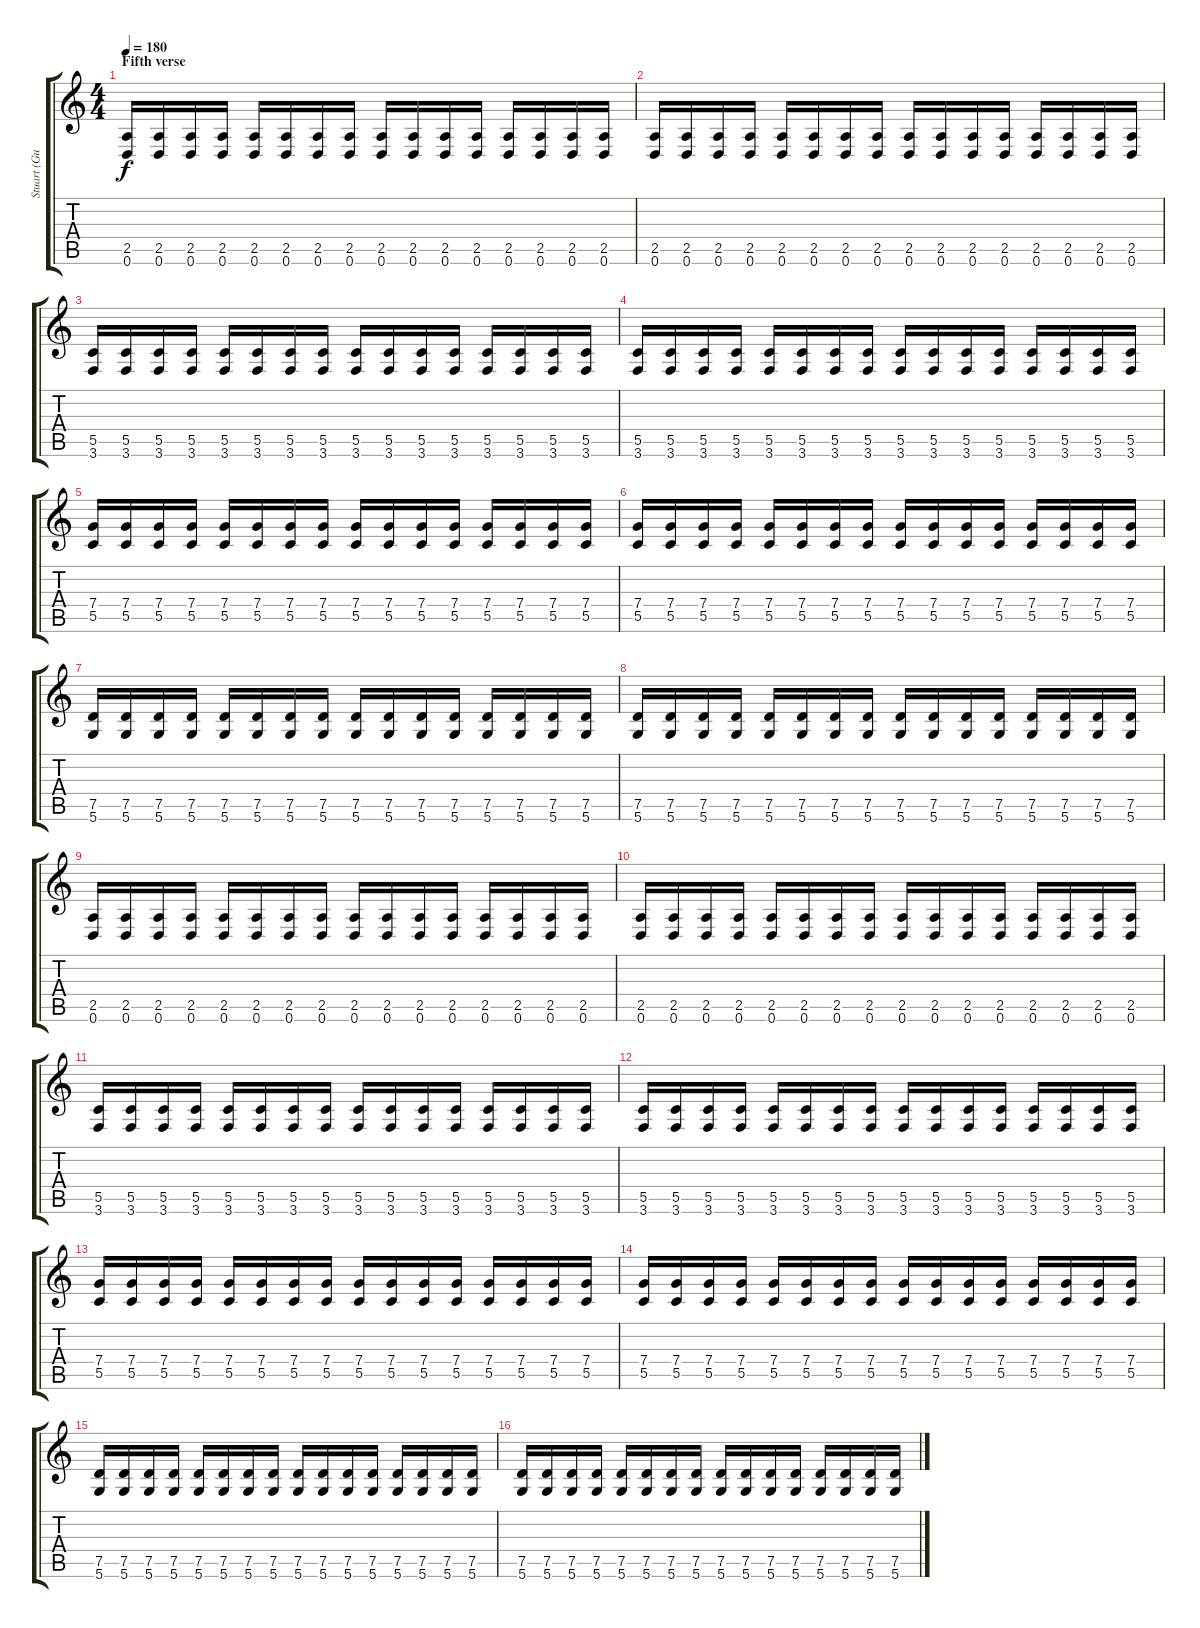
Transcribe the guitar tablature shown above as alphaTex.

\track ("Stuart (Guitar)" "Stuart (Gu") {instrument distortionguitar}
\staff {score tabs}
\tuning (D4 A3 F3 C3 G2 D2) {hide}
\ts (4 4)
\section ("" "Fifth verse")
\tempo 180
\clef g2
\ks c
(2.5 0.6).16{dy f} (2.5 0.6).16 (2.5 0.6).16 (2.5 0.6).16 (2.5 0.6).16 (2.5 0.6).16 (2.5 0.6).16 (2.5 0.6).16 (2.5 0.6).16 (2.5 0.6).16 (2.5 0.6).16 (2.5 0.6).16 (2.5 0.6).16 (2.5 0.6).16 (2.5 0.6).16 (2.5 0.6).16 |
(2.5 0.6).16 (2.5 0.6).16 (2.5 0.6).16 (2.5 0.6).16 (2.5 0.6).16 (2.5 0.6).16 (2.5 0.6).16 (2.5 0.6).16 (2.5 0.6).16 (2.5 0.6).16 (2.5 0.6).16 (2.5 0.6).16 (2.5 0.6).16 (2.5 0.6).16 (2.5 0.6).16 (2.5 0.6).16 |
(5.5 3.6).16 (5.5 3.6).16 (5.5 3.6).16 (5.5 3.6).16 (5.5 3.6).16 (5.5 3.6).16 (5.5 3.6).16 (5.5 3.6).16 (5.5 3.6).16 (5.5 3.6).16 (5.5 3.6).16 (5.5 3.6).16 (5.5 3.6).16 (5.5 3.6).16 (5.5 3.6).16 (5.5 3.6).16 |
(5.5 3.6).16 (5.5 3.6).16 (5.5 3.6).16 (5.5 3.6).16 (5.5 3.6).16 (5.5 3.6).16 (5.5 3.6).16 (5.5 3.6).16 (5.5 3.6).16 (5.5 3.6).16 (5.5 3.6).16 (5.5 3.6).16 (5.5 3.6).16 (5.5 3.6).16 (5.5 3.6).16 (5.5 3.6).16 |
(7.4 5.5).16 (7.4 5.5).16 (7.4 5.5).16 (7.4 5.5).16 (7.4 5.5).16 (7.4 5.5).16 (7.4 5.5).16 (7.4 5.5).16 (7.4 5.5).16 (7.4 5.5).16 (7.4 5.5).16 (7.4 5.5).16 (7.4 5.5).16 (7.4 5.5).16 (7.4 5.5).16 (7.4 5.5).16 |
(7.4 5.5).16 (7.4 5.5).16 (7.4 5.5).16 (7.4 5.5).16 (7.4 5.5).16 (7.4 5.5).16 (7.4 5.5).16 (7.4 5.5).16 (7.4 5.5).16 (7.4 5.5).16 (7.4 5.5).16 (7.4 5.5).16 (7.4 5.5).16 (7.4 5.5).16 (7.4 5.5).16 (7.4 5.5).16 |
(7.5 5.6).16 (7.5 5.6).16 (7.5 5.6).16 (7.5 5.6).16 (7.5 5.6).16 (7.5 5.6).16 (7.5 5.6).16 (7.5 5.6).16 (7.5 5.6).16 (7.5 5.6).16 (7.5 5.6).16 (7.5 5.6).16 (7.5 5.6).16 (7.5 5.6).16 (7.5 5.6).16 (7.5 5.6).16 |
(7.5 5.6).16 (7.5 5.6).16 (7.5 5.6).16 (7.5 5.6).16 (7.5 5.6).16 (7.5 5.6).16 (7.5 5.6).16 (7.5 5.6).16 (7.5 5.6).16 (7.5 5.6).16 (7.5 5.6).16 (7.5 5.6).16 (7.5 5.6).16 (7.5 5.6).16 (7.5 5.6).16 (7.5 5.6).16 |
(2.5 0.6).16 (2.5 0.6).16 (2.5 0.6).16 (2.5 0.6).16 (2.5 0.6).16 (2.5 0.6).16 (2.5 0.6).16 (2.5 0.6).16 (2.5 0.6).16 (2.5 0.6).16 (2.5 0.6).16 (2.5 0.6).16 (2.5 0.6).16 (2.5 0.6).16 (2.5 0.6).16 (2.5 0.6).16 |
(2.5 0.6).16 (2.5 0.6).16 (2.5 0.6).16 (2.5 0.6).16 (2.5 0.6).16 (2.5 0.6).16 (2.5 0.6).16 (2.5 0.6).16 (2.5 0.6).16 (2.5 0.6).16 (2.5 0.6).16 (2.5 0.6).16 (2.5 0.6).16 (2.5 0.6).16 (2.5 0.6).16 (2.5 0.6).16 |
(5.5 3.6).16 (5.5 3.6).16 (5.5 3.6).16 (5.5 3.6).16 (5.5 3.6).16 (5.5 3.6).16 (5.5 3.6).16 (5.5 3.6).16 (5.5 3.6).16 (5.5 3.6).16 (5.5 3.6).16 (5.5 3.6).16 (5.5 3.6).16 (5.5 3.6).16 (5.5 3.6).16 (5.5 3.6).16 |
(5.5 3.6).16 (5.5 3.6).16 (5.5 3.6).16 (5.5 3.6).16 (5.5 3.6).16 (5.5 3.6).16 (5.5 3.6).16 (5.5 3.6).16 (5.5 3.6).16 (5.5 3.6).16 (5.5 3.6).16 (5.5 3.6).16 (5.5 3.6).16 (5.5 3.6).16 (5.5 3.6).16 (5.5 3.6).16 |
(7.4 5.5).16 (7.4 5.5).16 (7.4 5.5).16 (7.4 5.5).16 (7.4 5.5).16 (7.4 5.5).16 (7.4 5.5).16 (7.4 5.5).16 (7.4 5.5).16 (7.4 5.5).16 (7.4 5.5).16 (7.4 5.5).16 (7.4 5.5).16 (7.4 5.5).16 (7.4 5.5).16 (7.4 5.5).16 |
(7.4 5.5).16 (7.4 5.5).16 (7.4 5.5).16 (7.4 5.5).16 (7.4 5.5).16 (7.4 5.5).16 (7.4 5.5).16 (7.4 5.5).16 (7.4 5.5).16 (7.4 5.5).16 (7.4 5.5).16 (7.4 5.5).16 (7.4 5.5).16 (7.4 5.5).16 (7.4 5.5).16 (7.4 5.5).16 |
(7.5 5.6).16 (7.5 5.6).16 (7.5 5.6).16 (7.5 5.6).16 (7.5 5.6).16 (7.5 5.6).16 (7.5 5.6).16 (7.5 5.6).16 (7.5 5.6).16 (7.5 5.6).16 (7.5 5.6).16 (7.5 5.6).16 (7.5 5.6).16 (7.5 5.6).16 (7.5 5.6).16 (7.5 5.6).16 |
(7.5 5.6).16 (7.5 5.6).16 (7.5 5.6).16 (7.5 5.6).16 (7.5 5.6).16 (7.5 5.6).16 (7.5 5.6).16 (7.5 5.6).16 (7.5 5.6).16 (7.5 5.6).16 (7.5 5.6).16 (7.5 5.6).16 (7.5 5.6).16 (7.5 5.6).16 (7.5 5.6).16 (7.5 5.6).16
